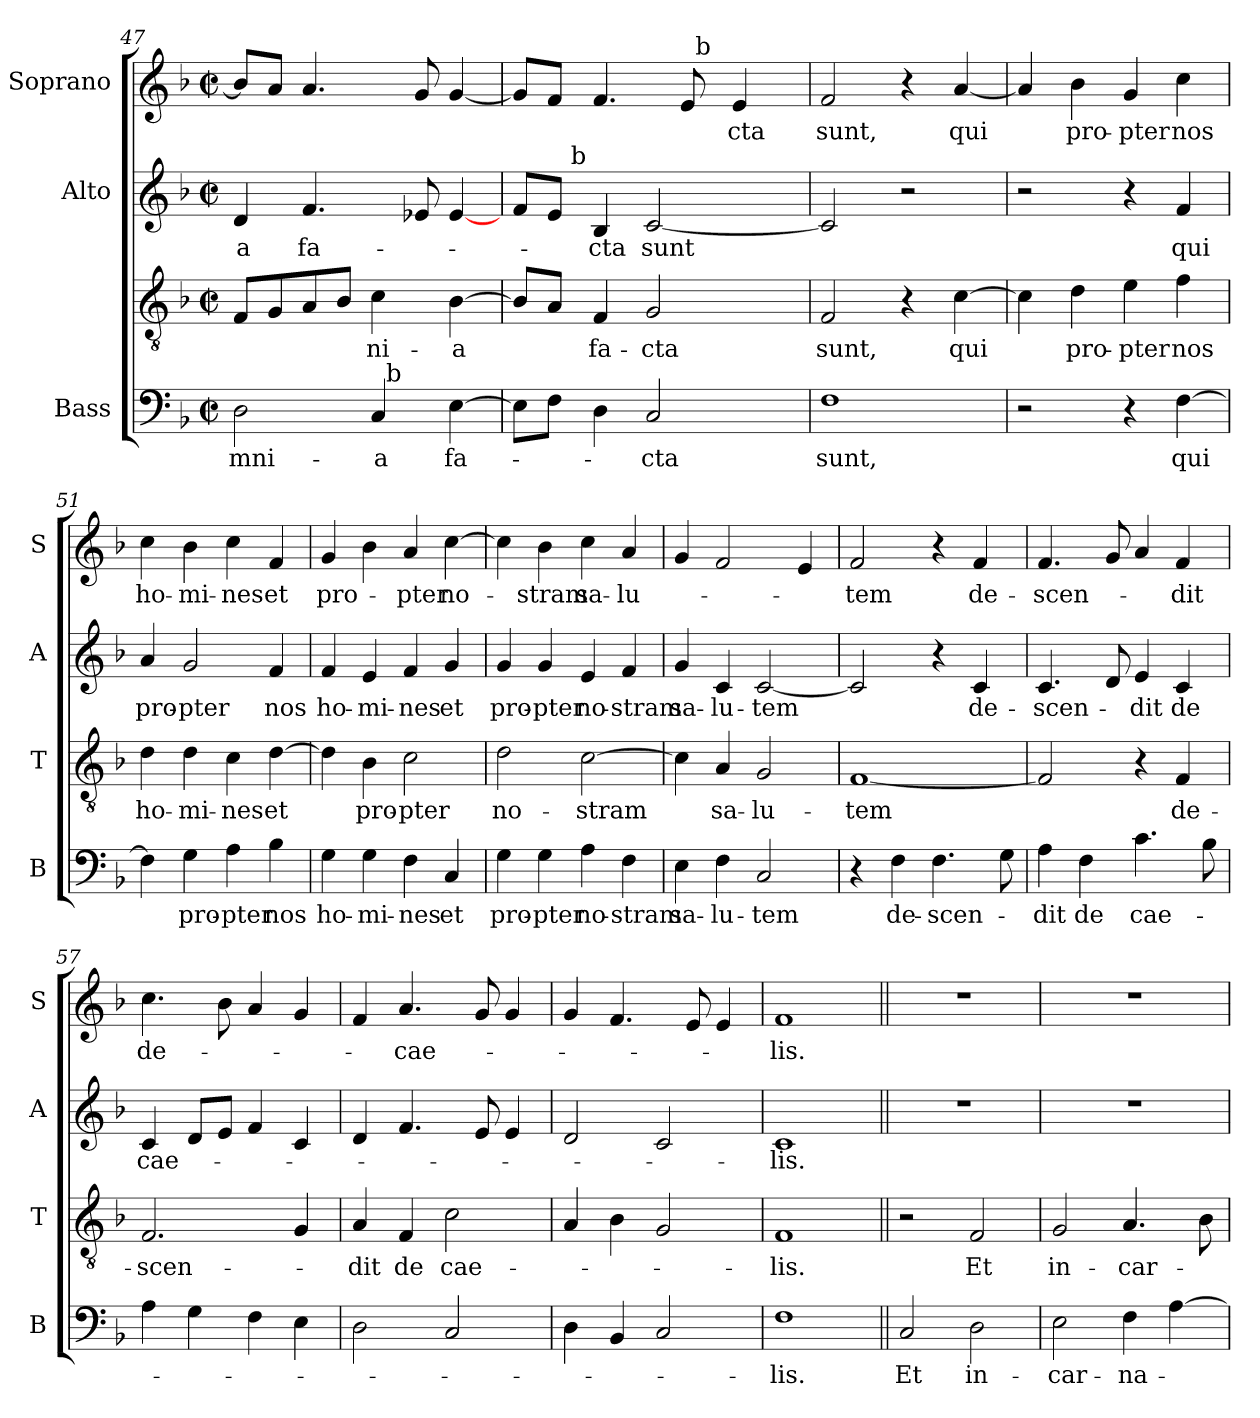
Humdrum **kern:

**kern	**text	**kern	**text	**kern	**text	**kern	**text
*part4	*part4	*part3	*part3	*part2	*part2	*part1	*part1
*staff4	*staff4	*staff3	*staff3	*staff2	*staff2	*staff1	*staff1
*I"Bass	*	*	*	*I"Alto	*	*I"Soprano	*
*I'B	*	*I'T	*	*I'A	*	*I'S	*
*clefF4	*	*clefGv2	*	*clefG2	*	*clefG2	*
*k[b-]	*	*k[b-]	*	*k[b-]	*	*k[b-]	*
*F:	*	*F:	*	*F:	*	*F:	*
*M2/2	*	*M2/2	*	*M2/2	*	*M2/2	*
*met(c|)	*	*met(c|)	*	*met(c|)	*	*met(c|)	*
=47	=47	=47	=47	=47	=47	=47	=47
*^	*	*	*	*	*	*	*
2D\	2ryy	-mni-	8F/L	.	4d/	-a	8b-/L]	.
.	.	.	8G/	.	.	.	8a/J	.
.	.	.	8A/	.	4.f/	fa-	4.a/	.
.	.	.	8B-/J	.	.	.	.	.
4C/	32ryy	-a	4c\	-ni-	.	.	.	.
!	!LO:TX:a:t=b	!	!	!	!	!	!	!
.	4...ryy	.	.	.	.	.	.	.
.	.	.	.	.	8e-X/	.	8g/	.
[4E\	.	fa-	[4B-\	-a	[4e-/	.	[4g/	.
*v	*v	*	*	*	*	*	*	*
=48	=48	=48	=48	=48	=48	=48	=48
*	*	*	*	*^	*	*^	*
8E\L]	.	8B-/L]	.	8f/L	8.ryy	.	8g/L]	2ryy	.
8F\J	.	8A/J	.	8e/J	.	.	8f/J	.	.
!	!	!	!	!	!LO:TX:a:t=b	!	!	!	!
.	.	.	.	.	2ryy	.	.	.	.
4D\	.	4F/	fa-	4B-/	.	-cta	4.f/	.	.
2C/	-cta	2G/	-cta	[2c/	.	sunt	.	8ryy	.
.	.	.	.	.	.	.	8e/	32ryy	.
!	!	!	!	!	!	!	!	!LO:TX:a:t=b	!
.	.	.	.	.	.	.	.	4ryy	.
.	.	.	.	.	4ryy	.	.	.	.
.	.	.	.	.	.	.	4e/	.	-cta
.	.	.	.	.	.	.	.	16.ryy	.
.	.	.	.	.	16ryy	.	.	.	.
*	*	*	*	*v	*v	*	*	*	*
*	*	*	*	*	*	*v	*v	*
!!LO:PB:g=z
=49	=49	=49	=49	=49	=49	=49	=49
1F	sunt,	2F/	sunt,	2c/]	.	2f/	sunt,
.	.	4r	.	2r	.	4r	.
.	.	[4c\	qui	.	.	[4a/	qui
=50	=50	=50	=50	=50	=50	=50	=50
2r	.	4c\]	.	2r	.	4a/]	.
.	.	4d\	pro-	.	.	4b-\	pro-
4r	.	4e\	-pter	4r	.	4g/	-pter
[4F\	qui	4f\	nos	4f/	qui	4cc\	nos
=51	=51	=51	=51	=51	=51	=51	=51
4F\]	.	4d\	ho-	4a/	pro-	4cc\	ho-
4G\	pro-	4d\	-mi-	2g/	-pter	4b-\	-mi-
4A\	-pter	4c\	-nes	.	.	4cc\	-nes
4B-\	nos	[4d\	et	4f/	nos	4f/	et
=52	=52	=52	=52	=52	=52	=52	=52
4G\	ho-	4d\]	.	4f/	ho-	4g/	pro-
4G\	-mi-	4B-\	pro-	4e/	-mi-	4b-\	.
4F\	-nes	2c\	-pter	4f/	-nes	4a/	-pter
4C/	et	.	.	4g/	et	[4cc\	no-
=53	=53	=53	=53	=53	=53	=53	=53
4G\	pro-	2d\	no-	4g/	pro-	4cc\]	.
4G\	-pter	.	.	4g/	-pter	4b-\	-stram
4A\	no-	[2c\	-stram	4e/	no-	4cc\	sa-
4F\	-stram	.	.	4f/	-stram	4a/	-lu-
=54	=54	=54	=54	=54	=54	=54	=54
4E\	sa-	4c\]	.	4g/	sa-	4g/	.
4F\	-lu-	4A/	sa-	4c/	-lu-	2f/	.
2C/	-tem	2G/	-lu-	[2c/	-tem	.	.
.	.	.	.	.	.	4e/	.
!!LO:LB:g=z
=55	=55	=55	=55	=55	=55	=55	=55
4r	.	[1F	-tem	2c/]	.	2f/	-tem
4F\	de-	.	.	.	.	.	.
4.F\	-scen-	.	.	4r	.	4r	.
.	.	.	.	4c/	de-	4f/	de-
8G\	.	.	.	.	.	.	.
=56	=56	=56	=56	=56	=56	=56	=56
4A\	-dit	2F/]	.	4.c/	-scen-	4.f/	-scen-
4F\	de	.	.	.	.	.	.
.	.	.	.	8d/	.	8g/	.
4.c\	cae-	4r	.	4e/	-dit	4a/	.
.	.	4F/	de-	4c/	de	4f/	-dit
8B-\	.	.	.	.	.	.	.
=57	=57	=57	=57	=57	=57	=57	=57
4A\	.	2.F/	-scen-	4c/	cae-	4.cc\	de-
4G\	.	.	.	8d/L	.	.	.
.	.	.	.	8e/J	.	8b-\	.
4F\	.	.	.	4f/	.	4a/	.
4E\	.	4G/	.	4c/	.	4g/	.
=58	=58	=58	=58	=58	=58	=58	=58
2D\	.	4A/	-dit	4d/	.	4f/	.
.	.	4F/	de	4.f/	.	4.a/	-cae-
2C/	.	2c\	cae-	.	.	.	.
.	.	.	.	8e/	.	8g/	.
.	.	.	.	4e/	.	4g/	.
=59	=59	=59	=59	=59	=59	=59	=59
4D\	.	4A/	.	2d/	.	4g/	.
4BB-/	.	4B-\	.	.	.	4.f/	.
2C/	.	2G/	.	2c/	.	.	.
.	.	.	.	.	.	8e/	.
.	.	.	.	.	.	4e/	.
=60	=60	=60	=60	=60	=60	=60	=60
1F	-lis.	1F	-lis.	1c	-lis.	1f	-lis.
!!LO:LB:g=z
=61||	=61||	=61||	=61||	=61||	=61||	=61||	=61||
2C/	Et	2r	.	1r	.	1r	.
2D\	in-	2F/	Et	.	.	.	.
=62	=62	=62	=62	=62	=62	=62	=62
2E\	-car-	2G/	in-	1r	.	1r	.
4F\	-na-	4.A/	-car-	.	.	.	.
[4A\	.	.	.	.	.	.	.
.	.	8B-\	.	.	.	.	.
=	=	=	=	=	=	=	=
*-	*-	*-	*-	*-	*-	*-	*-
